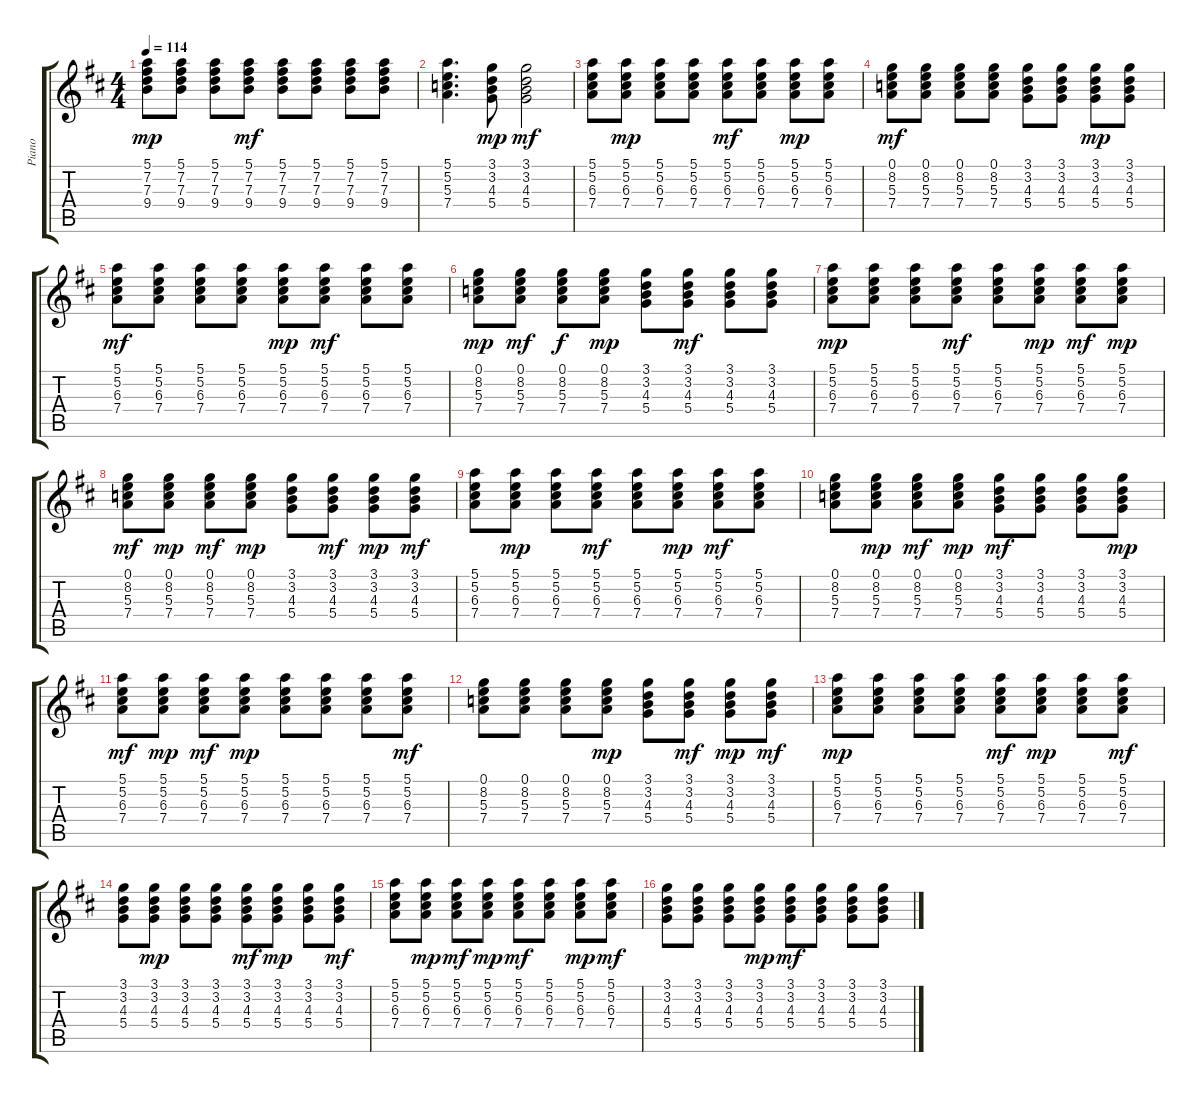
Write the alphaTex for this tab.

\track ("Piano" "Piano") {instrument electricguitarjazz}
\staff {score tabs}
\tuning (E4 B3 G3 D3 A2 E2) {hide}
\ts (4 4)
\tempo 114
\clef g2
\ks d
(5.1 7.2 7.3 9.4).8{dy mp} (5.1 7.2 7.3 9.4).8 (5.1 7.2 7.3 9.4).8 (5.1 7.2 7.3 9.4).8{dy mf} (5.1 7.2 7.3 9.4).8 (5.1 7.2 7.3 9.4).8 (5.1 7.2 7.3 9.4).8 (5.1 7.2 7.3 9.4).8 |
(5.1 5.2 5.3 7.4).4{d} (3.1 3.2 4.3 5.4).8{dy mp} (3.1 3.2 4.3 5.4).2{dy mf} |
(5.1 5.2 6.3 7.4).8 (5.1 5.2 6.3 7.4).8{dy mp} (5.1 5.2 6.3 7.4).8 (5.1 5.2 6.3 7.4).8 (5.1 5.2 6.3 7.4).8{dy mf} (5.1 5.2 6.3 7.4).8 (5.1 5.2 6.3 7.4).8{dy mp} (5.1 5.2 6.3 7.4).8 |
(0.1 8.2 5.3 7.4).8{dy mf} (0.1 8.2 5.3 7.4).8 (0.1 8.2 5.3 7.4).8 (0.1 8.2 5.3 7.4).8 (3.1 3.2 4.3 5.4).8 (3.1 3.2 4.3 5.4).8 (3.1 3.2 4.3 5.4).8{dy mp} (3.1 3.2 4.3 5.4).8 |
(5.1 5.2 6.3 7.4).8{dy mf} (5.1 5.2 6.3 7.4).8 (5.1 5.2 6.3 7.4).8 (5.1 5.2 6.3 7.4).8 (5.1 5.2 6.3 7.4).8{dy mp} (5.1 5.2 6.3 7.4).8{dy mf} (5.1 5.2 6.3 7.4).8 (5.1 5.2 6.3 7.4).8 |
(0.1 8.2 5.3 7.4).8{dy mp} (0.1 8.2 5.3 7.4).8{dy mf} (0.1 8.2 5.3 7.4).8{dy f} (0.1 8.2 5.3 7.4).8{dy mp} (3.1 3.2 4.3 5.4).8 (3.1 3.2 4.3 5.4).8{dy mf} (3.1 3.2 4.3 5.4).8 (3.1 3.2 4.3 5.4).8 |
(5.1 5.2 6.3 7.4).8{dy mp} (5.1 5.2 6.3 7.4).8 (5.1 5.2 6.3 7.4).8 (5.1 5.2 6.3 7.4).8{dy mf} (5.1 5.2 6.3 7.4).8 (5.1 5.2 6.3 7.4).8{dy mp} (5.1 5.2 6.3 7.4).8{dy mf} (5.1 5.2 6.3 7.4).8{dy mp} |
(0.1 8.2 5.3 7.4).8{dy mf} (0.1 8.2 5.3 7.4).8{dy mp} (0.1 8.2 5.3 7.4).8{dy mf} (0.1 8.2 5.3 7.4).8{dy mp} (3.1 3.2 4.3 5.4).8 (3.1 3.2 4.3 5.4).8{dy mf} (3.1 3.2 4.3 5.4).8{dy mp} (3.1 3.2 4.3 5.4).8{dy mf} |
(5.1 5.2 6.3 7.4).8 (5.1 5.2 6.3 7.4).8{dy mp} (5.1 5.2 6.3 7.4).8 (5.1 5.2 6.3 7.4).8{dy mf} (5.1 5.2 6.3 7.4).8 (5.1 5.2 6.3 7.4).8{dy mp} (5.1 5.2 6.3 7.4).8{dy mf} (5.1 5.2 6.3 7.4).8 |
(0.1 8.2 5.3 7.4).8 (0.1 8.2 5.3 7.4).8{dy mp} (0.1 8.2 5.3 7.4).8{dy mf} (0.1 8.2 5.3 7.4).8{dy mp} (3.1 3.2 4.3 5.4).8{dy mf} (3.1 3.2 4.3 5.4).8 (3.1 3.2 4.3 5.4).8 (3.1 3.2 4.3 5.4).8{dy mp} |
(5.1 5.2 6.3 7.4).8{dy mf} (5.1 5.2 6.3 7.4).8{dy mp} (5.1 5.2 6.3 7.4).8{dy mf} (5.1 5.2 6.3 7.4).8{dy mp} (5.1 5.2 6.3 7.4).8 (5.1 5.2 6.3 7.4).8 (5.1 5.2 6.3 7.4).8 (5.1 5.2 6.3 7.4).8{dy mf} |
(0.1 8.2 5.3 7.4).8 (0.1 8.2 5.3 7.4).8 (0.1 8.2 5.3 7.4).8 (0.1 8.2 5.3 7.4).8{dy mp} (3.1 3.2 4.3 5.4).8 (3.1 3.2 4.3 5.4).8{dy mf} (3.1 3.2 4.3 5.4).8{dy mp} (3.1 3.2 4.3 5.4).8{dy mf} |
(5.1 5.2 6.3 7.4).8{dy mp} (5.1 5.2 6.3 7.4).8 (5.1 5.2 6.3 7.4).8 (5.1 5.2 6.3 7.4).8 (5.1 5.2 6.3 7.4).8{dy mf} (5.1 5.2 6.3 7.4).8{dy mp} (5.1 5.2 6.3 7.4).8 (5.1 5.2 6.3 7.4).8{dy mf} |
(3.1 3.2 4.3 5.4).8 (3.1 3.2 4.3 5.4).8{dy mp} (3.1 3.2 4.3 5.4).8 (3.1 3.2 4.3 5.4).8 (3.1 3.2 4.3 5.4).8{dy mf} (3.1 3.2 4.3 5.4).8{dy mp} (3.1 3.2 4.3 5.4).8 (3.1 3.2 4.3 5.4).8{dy mf} |
(5.1 5.2 6.3 7.4).8 (5.1 5.2 6.3 7.4).8{dy mp} (5.1 5.2 6.3 7.4).8{dy mf} (5.1 5.2 6.3 7.4).8{dy mp} (5.1 5.2 6.3 7.4).8{dy mf} (5.1 5.2 6.3 7.4).8 (5.1 5.2 6.3 7.4).8{dy mp} (5.1 5.2 6.3 7.4).8{dy mf} |
(3.1 3.2 4.3 5.4).8 (3.1 3.2 4.3 5.4).8 (3.1 3.2 4.3 5.4).8 (3.1 3.2 4.3 5.4).8{dy mp} (3.1 3.2 4.3 5.4).8{dy mf} (3.1 3.2 4.3 5.4).8 (3.1 3.2 4.3 5.4).8 (3.1 3.2 4.3 5.4).8
